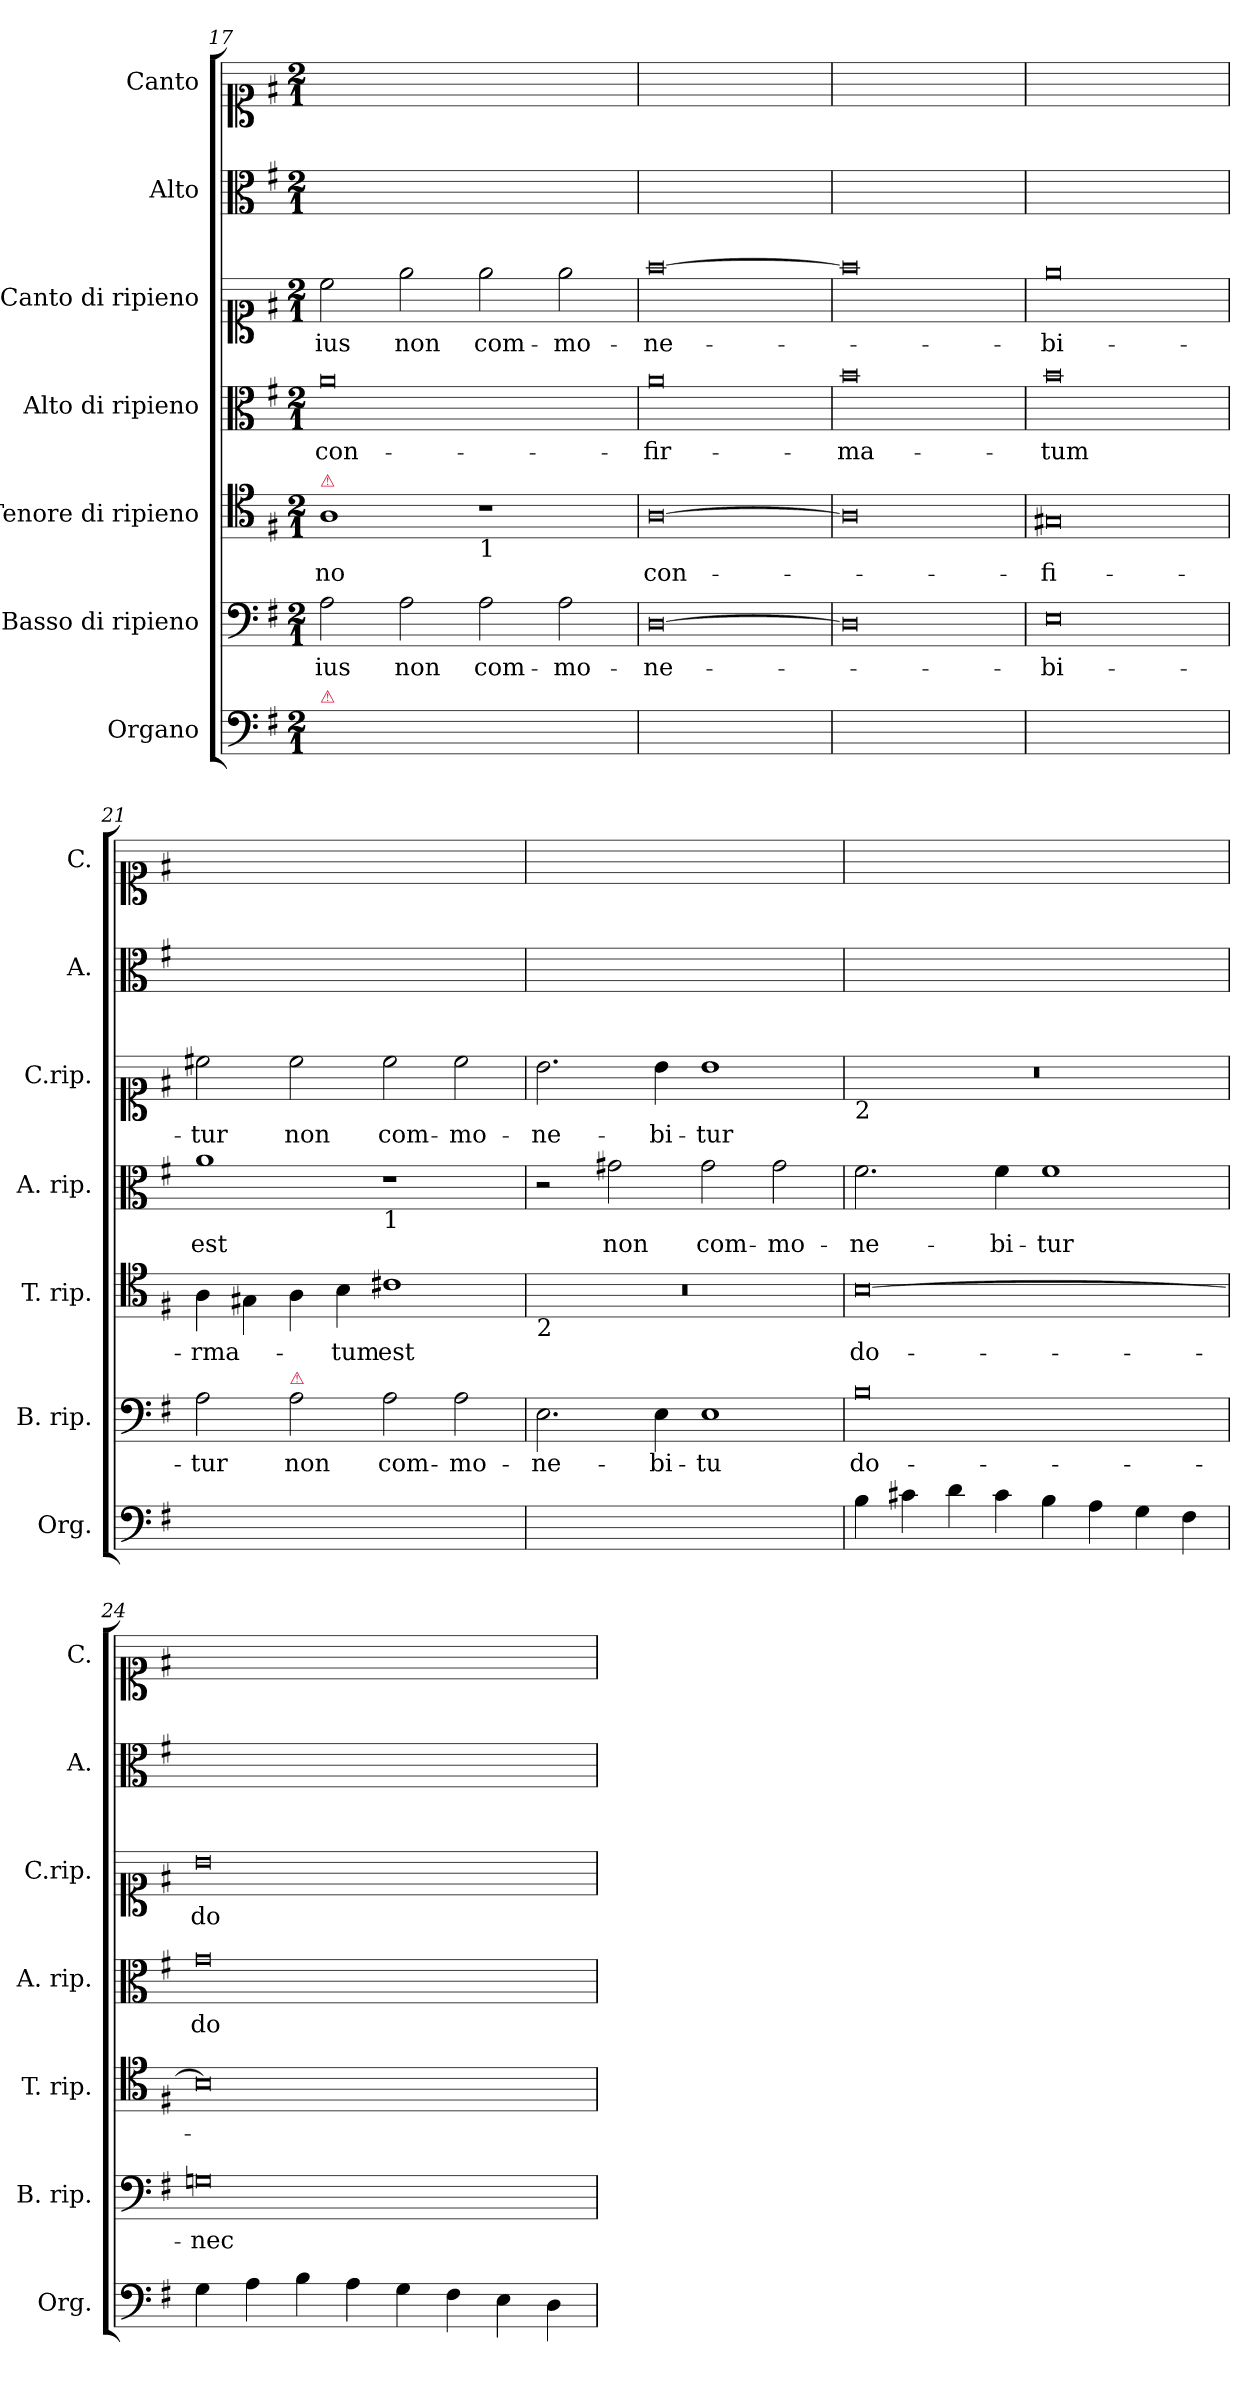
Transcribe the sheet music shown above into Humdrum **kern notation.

**kern	**kern	**text	**kern	**text	**kern	**text	**kern	**text	**kern	**kern
*part7	*part6	*part6	*part5	*part5	*part4	*part4	*part3	*part3	*part2	*part1
*staff7	*staff6	*staff6	*staff5	*staff5	*staff4	*staff4	*staff3	*staff3	*staff2	*staff1
*I"Organo	*I"Basso di ripieno	*	*I"Tenore di ripieno	*	*I"Alto di ripieno	*	*I"Canto di ripieno	*	*I"Alto	*I"Canto
*I'Org.	*I'B. rip.	*	*I'T. rip.	*	*I'A. rip.	*	*I'C.rip.	*	*I'A.	*I'C.
*clefF4	*clefF4	*	*clefC4	*	*clefC3	*	*clefC1	*	*clefC3	*clefC1
*k[f#]	*k[f#]	*	*k[f#]	*	*k[f#]	*	*k[f#]	*	*k[f#]	*k[f#]
*G:	*G:	*	*G:	*	*G:	*	*G:	*	*G:	*G:
*M2/1	*M2/1	*	*M2/1	*	*M2/1	*	*M2/1	*	*M2/1	*M2/1
=17	=17	=17	=17	=17	=17	=17	=17	=17	=17	=17
!	!	!	!LO:TX:a:color=crimson:t=⚠	!	!	!	!	!	!	!
!LO:TX:a:color=crimson:t=⚠	!	!	!	!	!	!	!	!	!	!
0ryy	2A\	-ius	1A\	-no	0a\	con-	2cc\	-ius	0ryy	0ryy
.	2A\	non	.	.	.	.	2ee\	non	.	.
!	!	!	!LO:TX:b:t=1	!	!	!	!	!	!	!
.	2A\	com-	1r	.	.	.	2ee\	com-	.	.
.	2A\	-mo-	.	.	.	.	2ee\	-mo-	.	.
=18	=18	=18	=18	=18	=18	=18	=18	=18	=18	=18
0ryy	[0D\	-ne-	[0A\	con-	0a\	-fir-	[0ff#\	-ne-	0ryy	0ryy
=19	=19	=19	=19	=19	=19	=19	=19	=19	=19	=19
0ryy	0D\]	.	0A\]	.	0b\	-ma-	0ff#\]	.	0ryy	0ryy
=20	=20	=20	=20	=20	=20	=20	=20	=20	=20	=20
0ryy	0E\	-bi-	0G#X/	-fi-	0b\	-tum	0ee\	-bi-	0ryy	0ryy
=21	=21	=21	=21	=21	=21	=21	=21	=21	=21	=21
0ryy	2A\	-tur	4A\	-rma-	1a\	est	2cc#X\	-tur	0ryy	0ryy
.	.	.	4G#X\	.	.	.	.	.	.	.
!	!LO:TX:a:color=crimson:t=⚠	!	!	!	!	!	!	!	!	!
.	2A\	non	4A\	.	.	.	2cc#\	non	.	.
.	.	.	4B\	-tum	.	.	.	.	.	.
!	!	!	!	!	!LO:TX:b:t=1	!	!	!	!	!
.	2A\	com-	1c#X\	est	1r	.	2cc#\	com-	.	.
.	2A\	-mo-	.	.	.	.	2cc#\	-mo-	.	.
=22	=22	=22	=22	=22	=22	=22	=22	=22	=22	=22
!	!	!	!LO:TX:b:t=2	!	!	!	!	!	!	!
0ryy	2.E\	-ne-	0r	.	2r	.	2.b\	-ne-	0ryy	0ryy
.	.	.	.	.	2g#X\	non	.	.	.	.
.	4E\	-bi-	.	.	.	.	4b\	-bi-	.	.
.	1E\	-tu	.	.	2g#\	com-	1b\	-tur	.	.
.	.	.	.	.	2g#\	-mo-	.	.	.	.
=23	=23	=23	=23	=23	=23	=23	=23	=23	=23	=23
!	!	!	!	!	!	!	!LO:TX:b:t=2	!	!	!
4B\	0B\	do-	[0B\	do-	2.f#\	-ne-	0r	.	0ryy	0ryy
4c#X\	.	.	.	.	.	.	.	.	.	.
4d\	.	.	.	.	.	.	.	.	.	.
4c#\	.	.	.	.	4f#\	-bi-	.	.	.	.
4B\	.	.	.	.	1f#\	-tur	.	.	.	.
4A\	.	.	.	.	.	.	.	.	.	.
4G\	.	.	.	.	.	.	.	.	.	.
4F#\	.	.	.	.	.	.	.	.	.	.
=24	=24	=24	=24	=24	=24	=24	=24	=24	=24	=24
4G\	0Gn\	-nec	0B\]	.	0g\	do-	0b\	do-	0ryy	0ryy
4A\	.	.	.	.	.	.	.	.	.	.
4B\	.	.	.	.	.	.	.	.	.	.
4A\	.	.	.	.	.	.	.	.	.	.
4G\	.	.	.	.	.	.	.	.	.	.
4F#\	.	.	.	.	.	.	.	.	.	.
4E\	.	.	.	.	.	.	.	.	.	.
4D\	.	.	.	.	.	.	.	.	.	.
=	=	=	=	=	=	=	=	=	=	=
*-	*-	*-	*-	*-	*-	*-	*-	*-	*-	*-
